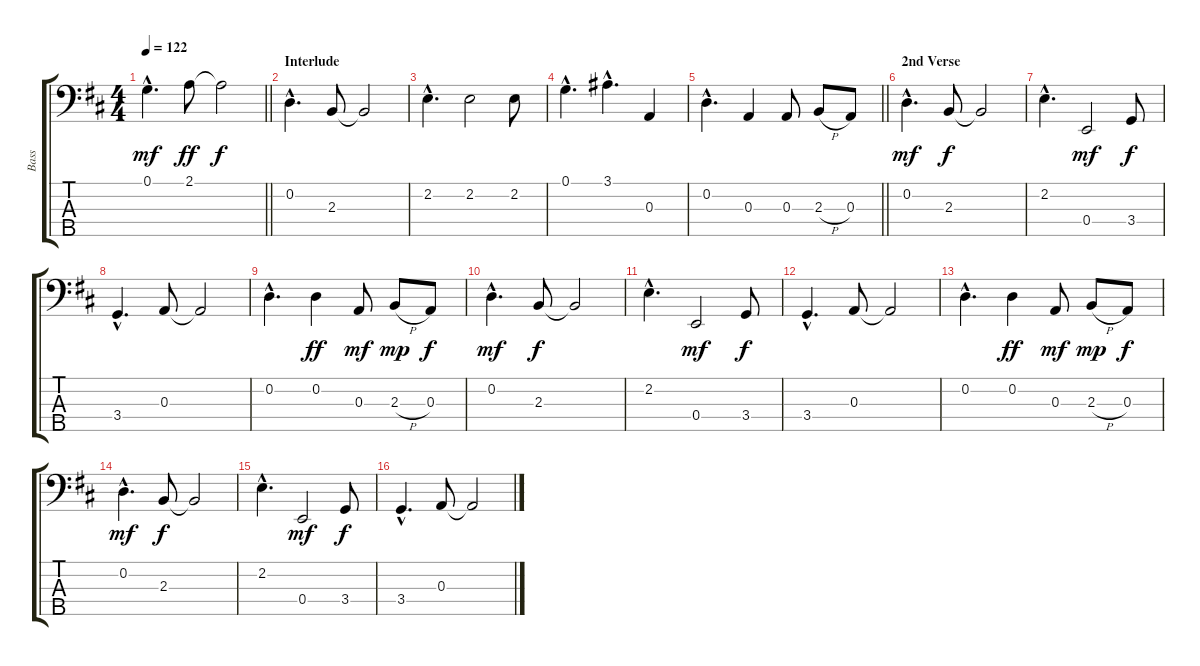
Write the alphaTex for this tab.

\track ("Bass" "Bass") {instrument electricbassfinger}
\staff {score tabs}
\tuning (G2 D2 A1 E1 B0) {hide}
\ts (4 4)
\tempo 122
\clef f4
\barLineRight lightlight
\ks d
0.1{hac}.4{d dy mf} 2.1.8{dy ff} 2.1{t}.2{dy f} |
\section ("" "Interlude")
0.2{hac}.4{d} 2.3.8 2.3{t}.2 |
2.2{hac}.4{d} 2.2.2 2.2.8 |
0.1{hac}.4{d} 3.1{hac}.4{d} 0.3.4 |
\barLineRight lightlight
0.2{hac}.4{d} 0.3.4 0.3.8 2.3{h}.8 0.3.8 |
\section ("" "2nd Verse")
0.2{hac}.4{d dy mf} 2.3.8{dy f} 2.3{t}.2 |
2.2{hac}.4{d} 0.4.2{dy mf} 3.4.8{dy f} |
3.4{hac}.4{d} 0.3.8 0.3{t}.2 |
0.2{hac}.4{d} 0.2.4{dy ff} 0.3.8{dy mf} 2.3{h}.8{dy mp} 0.3.8{dy f} |
0.2{hac}.4{d dy mf} 2.3.8{dy f} 2.3{t}.2 |
2.2{hac}.4{d} 0.4.2{dy mf} 3.4.8{dy f} |
3.4{hac}.4{d} 0.3.8 0.3{t}.2 |
0.2{hac}.4{d} 0.2.4{dy ff} 0.3.8{dy mf} 2.3{h}.8{dy mp} 0.3.8{dy f} |
0.2{hac}.4{d dy mf} 2.3.8{dy f} 2.3{t}.2 |
2.2{hac}.4{d} 0.4.2{dy mf} 3.4.8{dy f} |
3.4{hac}.4{d} 0.3.8 0.3{t}.2
